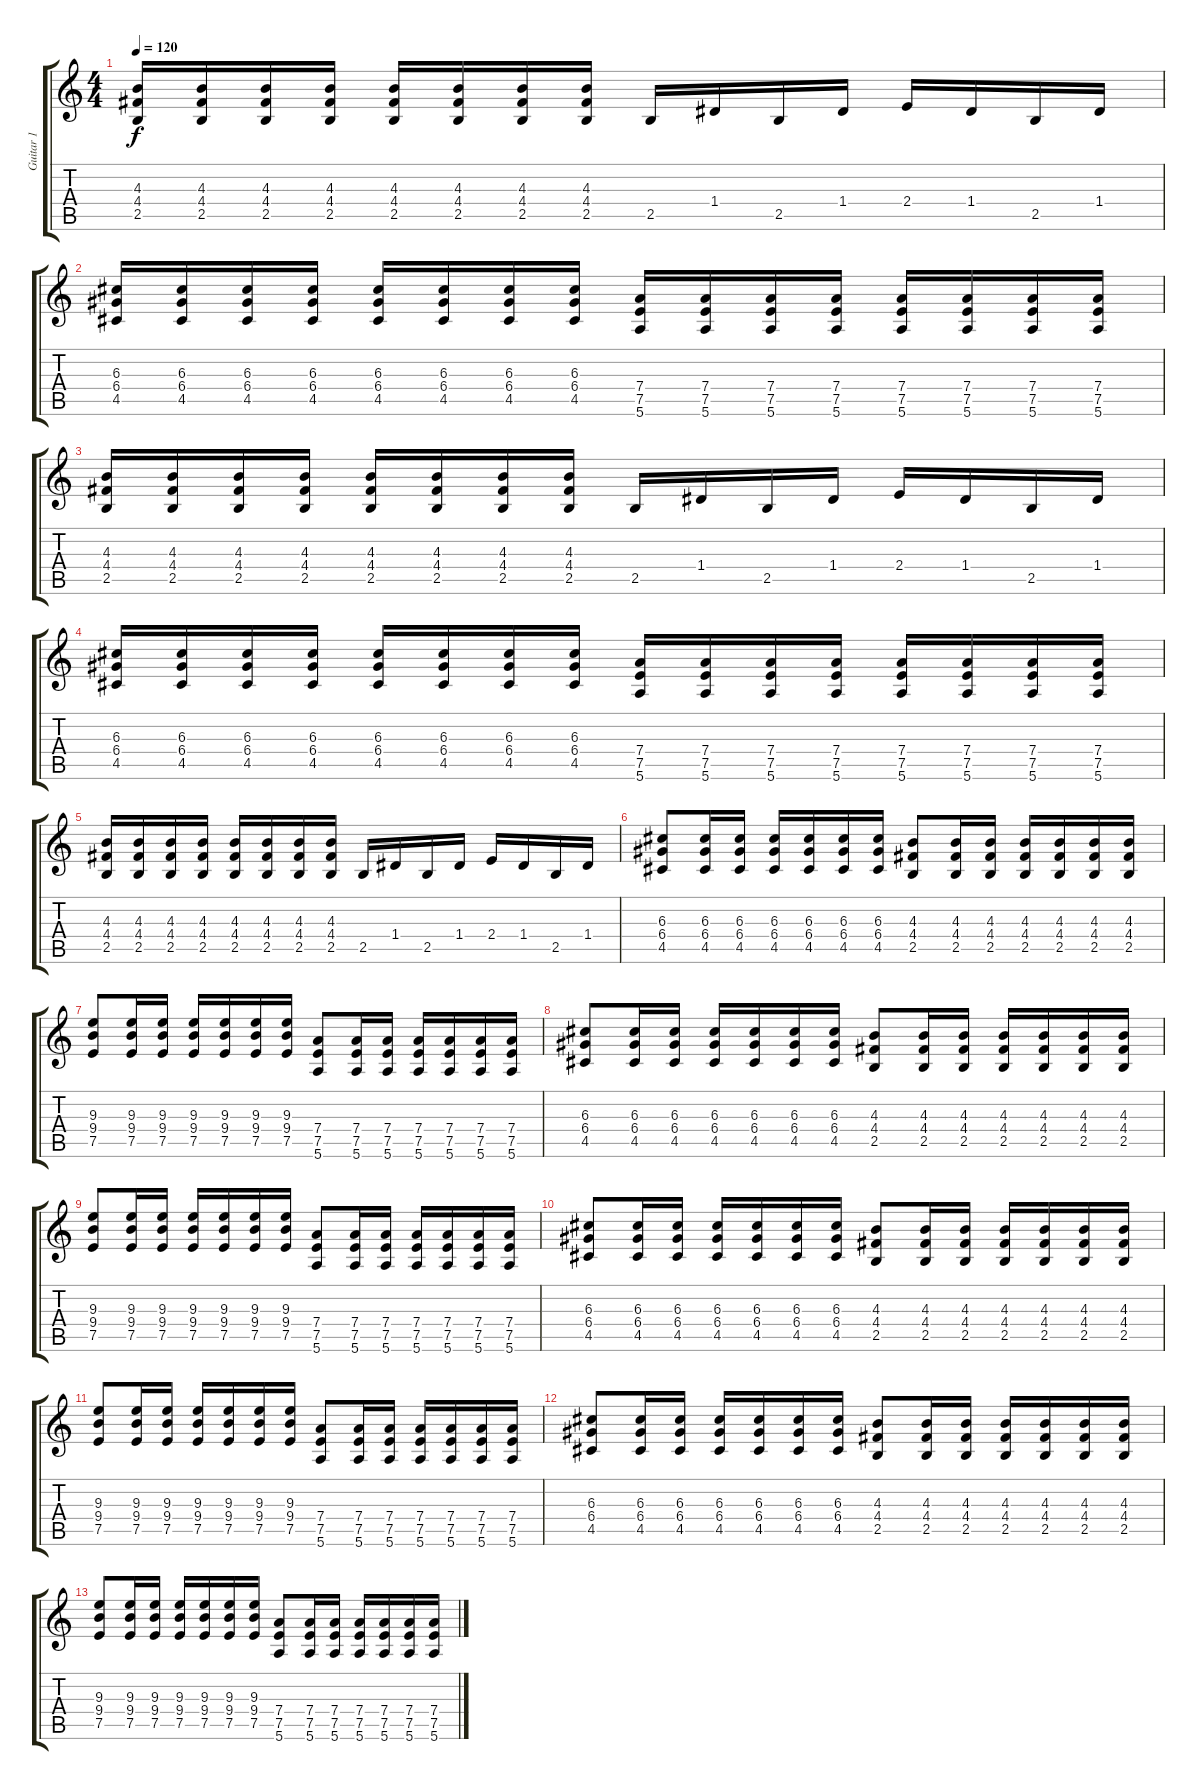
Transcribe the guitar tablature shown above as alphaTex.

\track ("Guitar 1" "Guitar 1") {instrument distortionguitar}
\staff {score tabs}
\tuning (E4 B3 G3 D3 A2 E2) {hide}
\ts (4 4)
\tempo 120
\clef g2
\ks c
(4.3 4.4 2.5).16{dy f} (4.3 4.4 2.5).16 (4.3 4.4 2.5).16 (4.3 4.4 2.5).16 (4.3 4.4 2.5).16 (4.3 4.4 2.5).16 (4.3 4.4 2.5).16 (4.3 4.4 2.5).16 2.5.16 1.4.16 2.5.16 1.4.16 2.4.16 1.4.16 2.5.16 1.4.16 |
(6.3 6.4 4.5).16 (6.3 6.4 4.5).16 (6.3 6.4 4.5).16 (6.3 6.4 4.5).16 (6.3 6.4 4.5).16 (6.3 6.4 4.5).16 (6.3 6.4 4.5).16 (6.3 6.4 4.5).16 (7.4 7.5 5.6).16 (7.4 7.5 5.6).16 (7.4 7.5 5.6).16 (7.4 7.5 5.6).16 (7.4 7.5 5.6).16 (7.4 7.5 5.6).16 (7.4 7.5 5.6).16 (7.4 7.5 5.6).16 |
(4.3 4.4 2.5).16 (4.3 4.4 2.5).16 (4.3 4.4 2.5).16 (4.3 4.4 2.5).16 (4.3 4.4 2.5).16 (4.3 4.4 2.5).16 (4.3 4.4 2.5).16 (4.3 4.4 2.5).16 2.5.16 1.4.16 2.5.16 1.4.16 2.4.16 1.4.16 2.5.16 1.4.16 |
(6.3 6.4 4.5).16 (6.3 6.4 4.5).16 (6.3 6.4 4.5).16 (6.3 6.4 4.5).16 (6.3 6.4 4.5).16 (6.3 6.4 4.5).16 (6.3 6.4 4.5).16 (6.3 6.4 4.5).16 (7.4 7.5 5.6).16 (7.4 7.5 5.6).16 (7.4 7.5 5.6).16 (7.4 7.5 5.6).16 (7.4 7.5 5.6).16 (7.4 7.5 5.6).16 (7.4 7.5 5.6).16 (7.4 7.5 5.6).16 |
(4.3 4.4 2.5).16 (4.3 4.4 2.5).16 (4.3 4.4 2.5).16 (4.3 4.4 2.5).16 (4.3 4.4 2.5).16 (4.3 4.4 2.5).16 (4.3 4.4 2.5).16 (4.3 4.4 2.5).16 2.5.16 1.4.16 2.5.16 1.4.16 2.4.16 1.4.16 2.5.16 1.4.16 |
(6.3 6.4 4.5).8 (6.3 6.4 4.5).16 (6.3 6.4 4.5).16 (6.3 6.4 4.5).16 (6.3 6.4 4.5).16 (6.3 6.4 4.5).16 (6.3 6.4 4.5).16 (4.3 4.4 2.5).8 (4.3 4.4 2.5).16 (4.3 4.4 2.5).16 (4.3 4.4 2.5).16 (4.3 4.4 2.5).16 (4.3 4.4 2.5).16 (4.3 4.4 2.5).16 |
(9.3 9.4 7.5).8 (9.3 9.4 7.5).16 (9.3 9.4 7.5).16 (9.3 9.4 7.5).16 (9.3 9.4 7.5).16 (9.3 9.4 7.5).16 (9.3 9.4 7.5).16 (7.4 7.5 5.6).8 (7.4 7.5 5.6).16 (7.4 7.5 5.6).16 (7.4 7.5 5.6).16 (7.4 7.5 5.6).16 (7.4 7.5 5.6).16 (7.4 7.5 5.6).16 |
(6.3 6.4 4.5).8 (6.3 6.4 4.5).16 (6.3 6.4 4.5).16 (6.3 6.4 4.5).16 (6.3 6.4 4.5).16 (6.3 6.4 4.5).16 (6.3 6.4 4.5).16 (4.3 4.4 2.5).8 (4.3 4.4 2.5).16 (4.3 4.4 2.5).16 (4.3 4.4 2.5).16 (4.3 4.4 2.5).16 (4.3 4.4 2.5).16 (4.3 4.4 2.5).16 |
(9.3 9.4 7.5).8 (9.3 9.4 7.5).16 (9.3 9.4 7.5).16 (9.3 9.4 7.5).16 (9.3 9.4 7.5).16 (9.3 9.4 7.5).16 (9.3 9.4 7.5).16 (7.4 7.5 5.6).8 (7.4 7.5 5.6).16 (7.4 7.5 5.6).16 (7.4 7.5 5.6).16 (7.4 7.5 5.6).16 (7.4 7.5 5.6).16 (7.4 7.5 5.6).16 |
(6.3 6.4 4.5).8 (6.3 6.4 4.5).16 (6.3 6.4 4.5).16 (6.3 6.4 4.5).16 (6.3 6.4 4.5).16 (6.3 6.4 4.5).16 (6.3 6.4 4.5).16 (4.3 4.4 2.5).8 (4.3 4.4 2.5).16 (4.3 4.4 2.5).16 (4.3 4.4 2.5).16 (4.3 4.4 2.5).16 (4.3 4.4 2.5).16 (4.3 4.4 2.5).16 |
(9.3 9.4 7.5).8 (9.3 9.4 7.5).16 (9.3 9.4 7.5).16 (9.3 9.4 7.5).16 (9.3 9.4 7.5).16 (9.3 9.4 7.5).16 (9.3 9.4 7.5).16 (7.4 7.5 5.6).8 (7.4 7.5 5.6).16 (7.4 7.5 5.6).16 (7.4 7.5 5.6).16 (7.4 7.5 5.6).16 (7.4 7.5 5.6).16 (7.4 7.5 5.6).16 |
(6.3 6.4 4.5).8 (6.3 6.4 4.5).16 (6.3 6.4 4.5).16 (6.3 6.4 4.5).16 (6.3 6.4 4.5).16 (6.3 6.4 4.5).16 (6.3 6.4 4.5).16 (4.3 4.4 2.5).8 (4.3 4.4 2.5).16 (4.3 4.4 2.5).16 (4.3 4.4 2.5).16 (4.3 4.4 2.5).16 (4.3 4.4 2.5).16 (4.3 4.4 2.5).16 |
(9.3 9.4 7.5).8 (9.3 9.4 7.5).16 (9.3 9.4 7.5).16 (9.3 9.4 7.5).16 (9.3 9.4 7.5).16 (9.3 9.4 7.5).16 (9.3 9.4 7.5).16 (7.4 7.5 5.6).8 (7.4 7.5 5.6).16 (7.4 7.5 5.6).16 (7.4 7.5 5.6).16 (7.4 7.5 5.6).16 (7.4 7.5 5.6).16 (7.4 7.5 5.6).16
